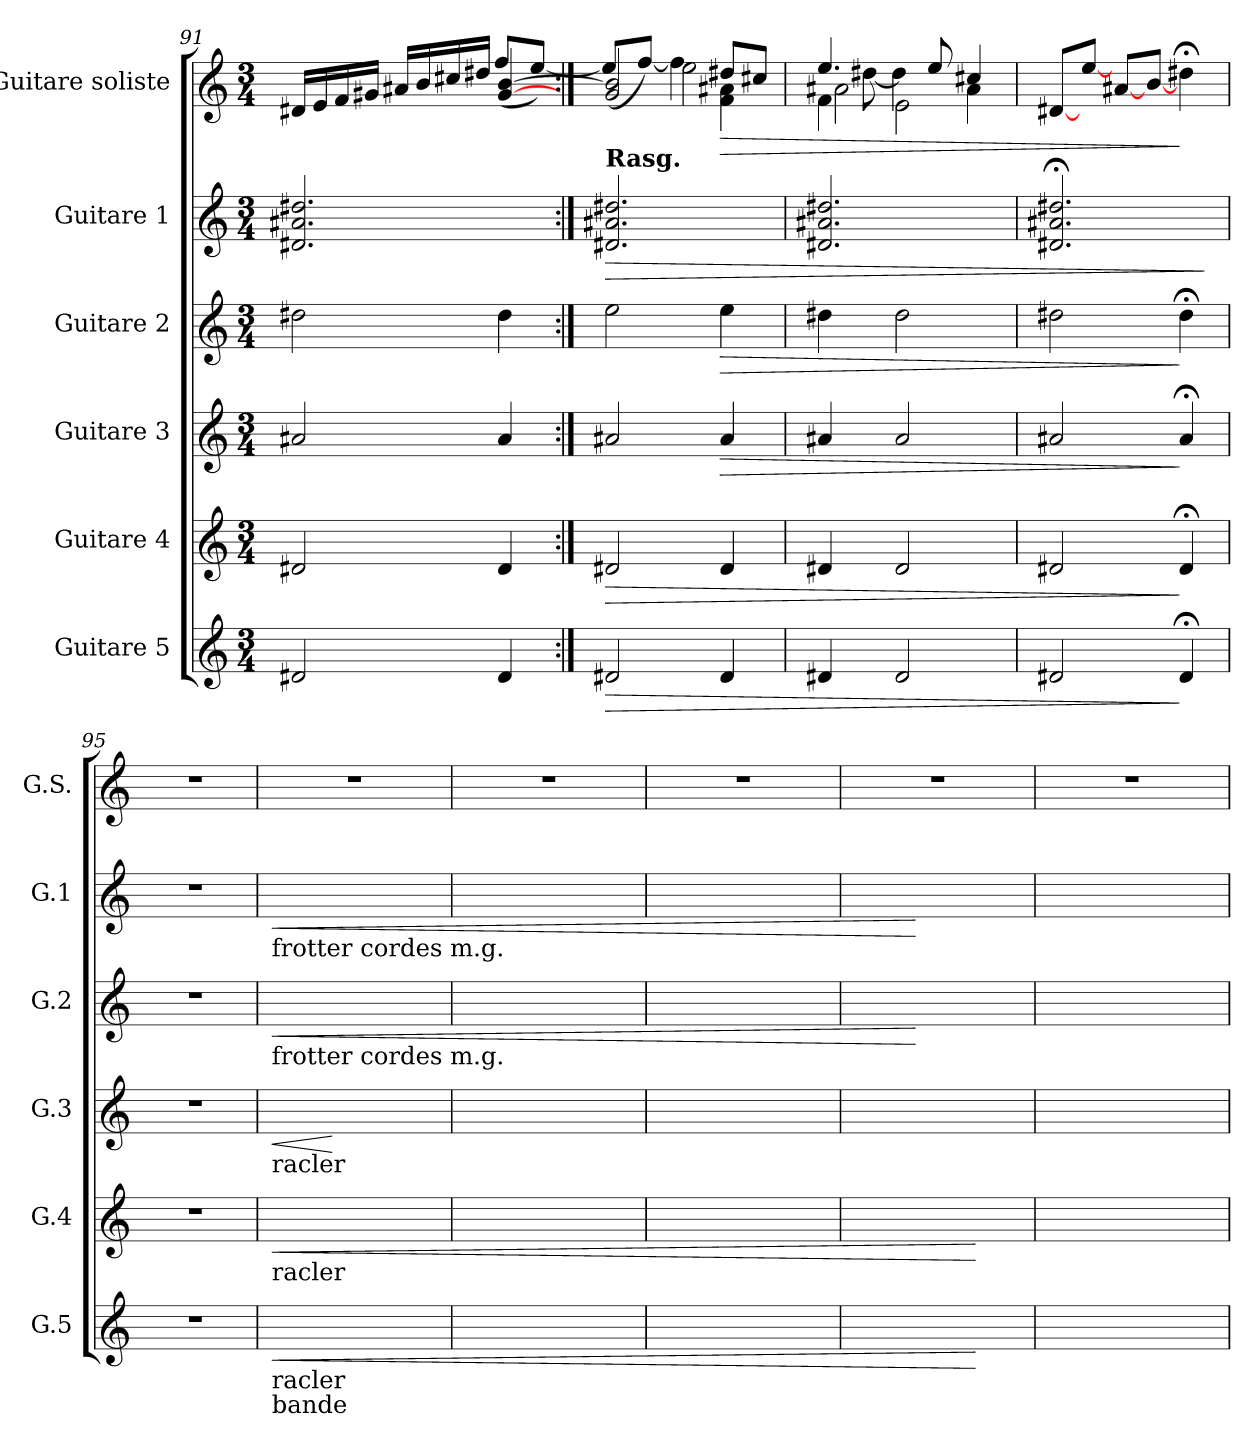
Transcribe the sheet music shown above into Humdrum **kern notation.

**kern	**dynam	**kern	**dynam	**kern	**dynam	**kern	**dynam	**kern	**dynam	**kern	**dynam
*part6	*part6	*part5	*part5	*part4	*part4	*part3	*part3	*part2	*part2	*part1	*part1
*staff6	*staff6	*staff5	*staff5	*staff4	*staff4	*staff3	*staff3	*staff2	*staff2	*staff1	*staff1
*I"Guitare 5	*	*I"Guitare 4	*	*I"Guitare 3	*	*I"Guitare 2	*	*I"Guitare 1	*	*I"Guitare soliste	*
*I'G.5	*	*I'G.4	*	*I'G.3	*	*I'G.2	*	*I'G.1	*	*I'G.S.	*
*clefG2	*	*clefG2	*	*clefG2	*	*clefG2	*	*clefG2	*	*clefG2	*
*ITrd7c12	*	*ITrd7c12	*	*ITrd7c12	*	*ITrd7c12	*	*ITrd7c12	*	*ITrd7c12	*
*k[]	*	*k[]	*	*k[]	*	*k[]	*	*k[]	*	*k[]	*
*C:	*	*C:	*	*C:	*	*C:	*	*C:	*	*C:	*
*M3/4	*	*M3/4	*	*M3/4	*	*M3/4	*	*M3/4	*	*M3/4	*
=91	=91	=91	=91	=91	=91	=91	=91	=91	=91	=91	=91
*	*	*	*	*	*	*	*	*	*	*^	*
2D#X/	.	2D#X/	.	2A#X/	.	2d#X\	.	2.D#X/ 2.A#X/ 2.d#X/	.	16D#X/LL	2ryy	.
.	.	.	.	.	.	.	.	.	.	16E/	.	.
.	.	.	.	.	.	.	.	.	.	16F/	.	.
.	.	.	.	.	.	.	.	.	.	16G#X/JJ	.	.
.	.	.	.	.	.	.	.	.	.	16A#X/LL	.	.
.	.	.	.	.	.	.	.	.	.	16B/	.	.
.	.	.	.	.	.	.	.	.	.	16c#X/	.	.
.	.	.	.	.	.	.	.	.	.	16d#X/JJ	.	.
4D#/	.	4D#/	.	4A#/	.	4d#\	.	.	.	[>4G#/ [>4B/	(>8f/L	.
.	.	.	.	.	.	.	.	.	.	.	[>8e/J)	.
!!LO:PB:g=z
=92:|!	=92:|!	=92:|!	=92:|!	=92:|!	=92:|!	=92:|!	=92:|!	=92:|!	=92:|!	=92:|!	=92:|!	=92:|!
!	!	!	!	!	!	!	!	!LO:TX:a:B:t=Rasg.	!	!	!	!
!	!LO:HP:b	!	!LO:HP:b	!	!	!	!	!	!LO:HP:b	!	!	!
*	*	*	*	*	*	*	*	*	*	*	*^	*
2D#X/	>	2D#X/	>	2A#X/	.	2e\	.	2.D#X/ 2.A#X/ 2.d#X/	>	2G/ 2B/]	(>8e/L]	4ryy	.
.	.	.	.	.	.	.	.	.	.	.	[>8f/J)	.	.
.	.	.	.	.	.	.	.	.	.	.	4f\]	2e\	.
!	!	!	!	!	!LO:HP:b	!	!LO:HP:b	!	!	!	!	!	!LO:HP:b
4D#/	.	4D#/	.	4A#/	>	4e\	>	.	.	4F\ 4A#X\	8d#X/L	.	>
.	.	.	.	.	.	.	.	.	.	.	8c#X/J	.	.
=93	=93	=93	=93	=93	=93	=93	=93	=93	=93	=93	=93	=93	=93
*	*	*	*	*	*	*	*	*	*	*	*	*^	*
4D#X/	.	4D#X/	.	4A#X/	.	4d#X\	.	2.D#X/ 2.A#X/ 2.d#X/	.	4F\	4.e/	2A#X\	8ryy	.
.	.	.	.	.	.	.	.	.	.	.	.	.	[8d#X\	.
2D#/	.	2D#/	.	2A#/	.	2d#\	.	.	.	2E\	.	.	4d#\]	.
.	.	.	.	.	.	.	.	.	.	.	8e/	.	.	.
.	.	.	.	.	.	.	.	.	.	.	4c#X/	4A#\	4ryy	.
*	*	*	*	*	*	*	*	*	*	*v	*v	*v	*v	*
=94	=94	=94	=94	=94	=94	=94	=94	=94	=94	=94	=94
2D#X/	.	2D#X/	.	2A#X/	.	2d#X\	.	2.D#X/;< 2.A#X/;< 2.d#X/;<	.	[8D#X/L	.
.	.	.	.	.	.	.	.	.	.	[8e/J	.
.	.	.	.	.	.	.	.	.	.	[8A#X/L	.
.	.	.	.	.	.	.	.	.	.	[8B/J	.
4D#;</	]	4D#;</	]	4A#;</	]	4d#;<\	]	.	.	4d#X;<\	]
.	.	.	.	.	.	.	.	.	]	.	.
=95	=95	=95	=95	=95	=95	=95	=95	=95	=95	=95	=95
2.r	.	2.r	.	2.r	.	2.r	.	2.r	.	2.r	.
!!LO:PB:g=z
=96	=96	=96	=96	=96	=96	=96	=96	=96	=96	=96	=96
*stria1	*	*stria1	*	*stria1	*	*stria1	*	*stria1	*	*	*
!	!	!	!	!	!	!	!	!LO:TX:b:t=frotter cordes m.g.	!	!	!
!	!	!	!	!	!	!LO:TX:b:t=frotter cordes m.g.	!	!	!	!	!
!	!	!	!	!LO:TX:b:t=racler	!	!	!	!	!	!	!
!	!	!LO:TX:b:t=racler	!	!	!	!	!	!	!	!	!
!LO:TX:b:t=racler	!	!	!	!	!	!	!	!	!	!	!
!LO:TX:b:t=bande	!	!	!	!	!	!	!	!	!	!	!
!	!LO:HP:b	!	!LO:HP:b	!	!LO:HP:b	!	!LO:HP:b	!	!LO:HP:b	!	!
4A/yy	<	4A/yy	<	4A/yy	<	4A/yy	<	4A/yy	<	2.r	.
4A/yy	.	4A/yy	.	4A/yy	[	4A/yy	.	4A/yy	.	.	.
4A/yy	.	4A/yy	.	4A/yy	.	4A/yy	.	4A/yy	.	.	.
=97	=97	=97	=97	=97	=97	=97	=97	=97	=97	=97	=97
4B\yy	.	4B\yy	.	4B\yy	.	4B\yy	.	4B\yy	.	2.r	.
4A/yy	.	4A/yy	.	4A/yy	.	4A/yy	.	4A/yy	.	.	.
4B\yy	.	4B\yy	.	4B\yy	.	4B\yy	.	4B\yy	.	.	.
=98	=98	=98	=98	=98	=98	=98	=98	=98	=98	=98	=98
4B\yy	.	4B\yy	.	4B\yy	.	4B\yy	.	4B\yy	.	2.r	.
4B\yy	.	4B\yy	.	4B\yy	.	4B\yy	.	4B\yy	.	.	.
4B\yy	.	4B\yy	.	4B\yy	.	4B\yy	.	4B\yy	.	.	.
=99	=99	=99	=99	=99	=99	=99	=99	=99	=99	=99	=99
4A\yy 4c\yy	.	4A\yy 4c\yy	.	4A\yy 4c\yy	.	4A\yy 4c\yy	.	4A\yy 4c\yy	.	2.r	.
4c\yy	.	4c\yy	.	4c\yy	.	4c\yy	[	4c\yy	[	.	.
4d\yy	[	4d\yy	[	4d\yy	.	4d\yy	.	4d\yy	.	.	.
=100	=100	=100	=100	=100	=100	=100	=100	=100	=100	=100	=100
4c\yy	.	4c\yy	.	4c\yy	.	4c\yy	.	4c\yy	.	2.r	.
4c\yy	.	4c\yy	.	4c\yy	.	4c\yy	.	4c\yy	.	.	.
4B\yy	.	4B\yy	.	4B\yy	.	4B\yy	.	4B\yy	.	.	.
=	=	=	=	=	=	=	=	=	=	=	=
*-	*-	*-	*-	*-	*-	*-	*-	*-	*-	*-	*-
